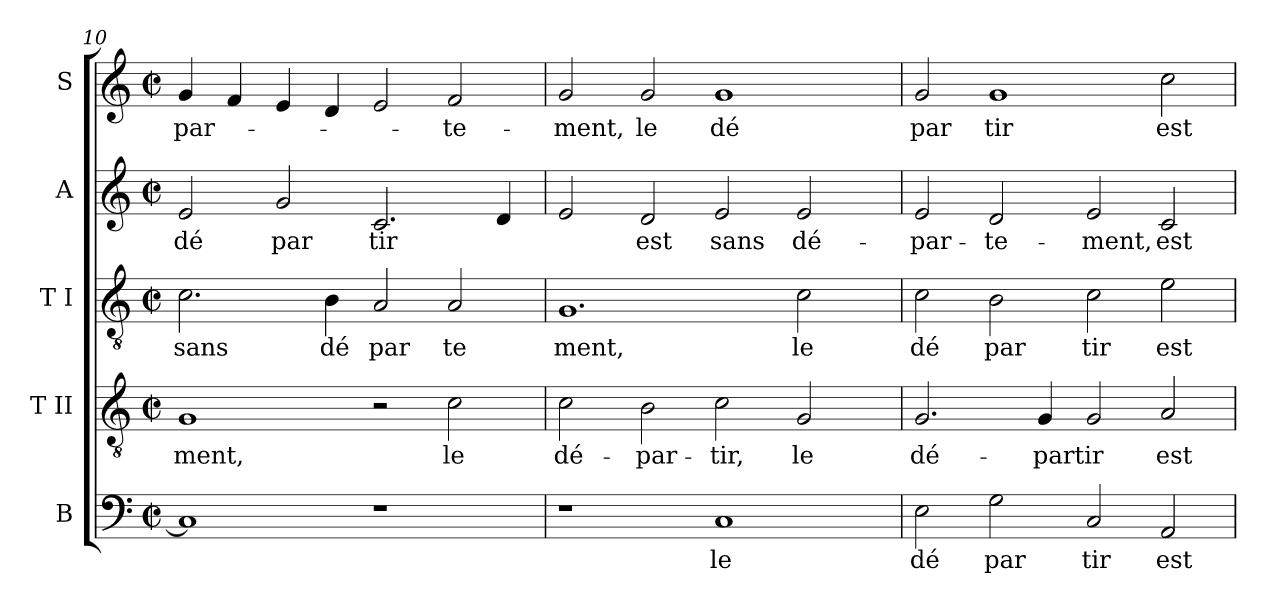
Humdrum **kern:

**kern	**text	**kern	**text	**kern	**text	**kern	**text	**kern	**text
*part5	*part5	*part4	*part4	*part3	*part3	*part2	*part2	*part1	*part1
*staff5	*staff5	*staff4	*staff4	*staff3	*staff3	*staff2	*staff2	*staff1	*staff1
*I"B	*	*I"T II	*	*I"T I	*	*I"A	*	*I"S	*
*clefF4	*	*clefGv2	*	*clefGv2	*	*clefG2	*	*clefG2	*
*M2/2	*	*M2/2	*	*M2/2	*	*M2/2	*	*M2/2	*
*met(c|)	*	*met(c|)	*	*met(c|)	*	*met(c|)	*	*met(c|)	*
=10	=10	=10	=10	=10	=10	=10	=10	=10	=10
!	!	!	!LO:LY:b:cj	!	!LO:LY:b:cj	!	!LO:LY:b:cj	!	!LO:LY:b
1C]	.	1G	ment,	2.c\	sans	2e/	dé	4g/	-par-
.	.	.	.	.	.	.	.	4f/	.
!	!	!	!	!	!	!	!LO:LY:b:cj	!	!
.	.	.	.	.	.	2g/	par	4e/	.
!	!	!	!	!	!LO:LY:b:cj	!	!	!	!
.	.	.	.	4B\	dé	.	.	4d/	.
!	!	!	!	!	!LO:LY:b:cj	!	!LO:LY:b:cj	!	!
1r	.	2r	.	2A/	par	2.c/	tir	2e/	.
!	!	!	!LO:LY:b:cj	!	!LO:LY:b:cj	!	!	!	!LO:LY:b:cj
.	.	2c\	le	2A/	te	.	.	2f/	-te-
.	.	.	.	.	.	4d/	.	.	.
!!LO:LB:g=z
=11	=11	=11	=11	=11	=11	=11	=11	=11	=11
!	!	!	!LO:LY:b:cj	!	!LO:LY:b:cj	!	!	!	!LO:LY:b:cj
*	*	*	*	*^	*	*	*	*	*
1r	.	2c\	dé-	1.G	64ryy	ment,	2e/	.	2g/	-ment,
.	.	.	.	.	1ryy	.	.	.	.	.
!	!	!	!LO:LY:b:cj	!	!	!	!	!LO:LY:b:cj	!	!LO:LY:b:cj
.	.	2B\	-par-	.	.	.	2d/	est	2g/	le
!	!LO:LY:b:cj	!	!LO:LY:b:cj	!	!	!	!	!LO:LY:b:cj	!	!LO:LY:b:cj
1C	le	2c\	-tir,	.	.	.	2e/	sans	1g	dé
.	.	.	.	.	2ryy	.	.	.	.	.
!	!	!	!LO:LY:b:cj	!	!	!LO:LY:b:cj	!	!LO:LY:b:cj	!	!
.	.	2G/	le	2c\	.	le	2e/	dé-	.	.
.	.	.	.	.	4ryy	.	.	.	.	.
.	.	.	.	.	8...ryy	.	.	.	.	.
=12	=12	=12	=12	=12	=12	=12	=12	=12	=12	=12
!	!LO:LY:b:cj	!	!LO:LY:b:cj	!	!	!LO:LY:b:cj	!	!LO:LY:b:cj	!	!LO:LY:b:cj
*	*	*	*	*v	*v	*	*	*	*	*
2E\	dé	2.G/	dé-	2c\	dé	2e/	-par-	2g/	par
!	!LO:LY:b:cj	!	!	!	!LO:LY:b:cj	!	!LO:LY:b:cj	!	!LO:LY:b:cj
2G\	par	.	.	2B\	par	2d/	-te-	1g	tir
!	!	!	!LO:LY:b:cj	!	!	!	!	!	!
.	.	4G/	-partir	.	.	.	.	.	.
!	!LO:LY:b:cj	!	!	!	!LO:LY:b:cj	!	!LO:LY:b:cj	!	!
2C/	tir	2G/	.	2c\	tir	2e/	-ment,	.	.
!	!LO:LY:b:cj	!	!LO:LY:b:cj	!	!LO:LY:b:cj	!	!LO:LY:b:cj	!	!LO:LY:b:cj
2AA/	est	2A/	est	2e\	est	2c/	est	2cc\	est
=	=	=	=	=	=	=	=	=	=
*-	*-	*-	*-	*-	*-	*-	*-	*-	*-
